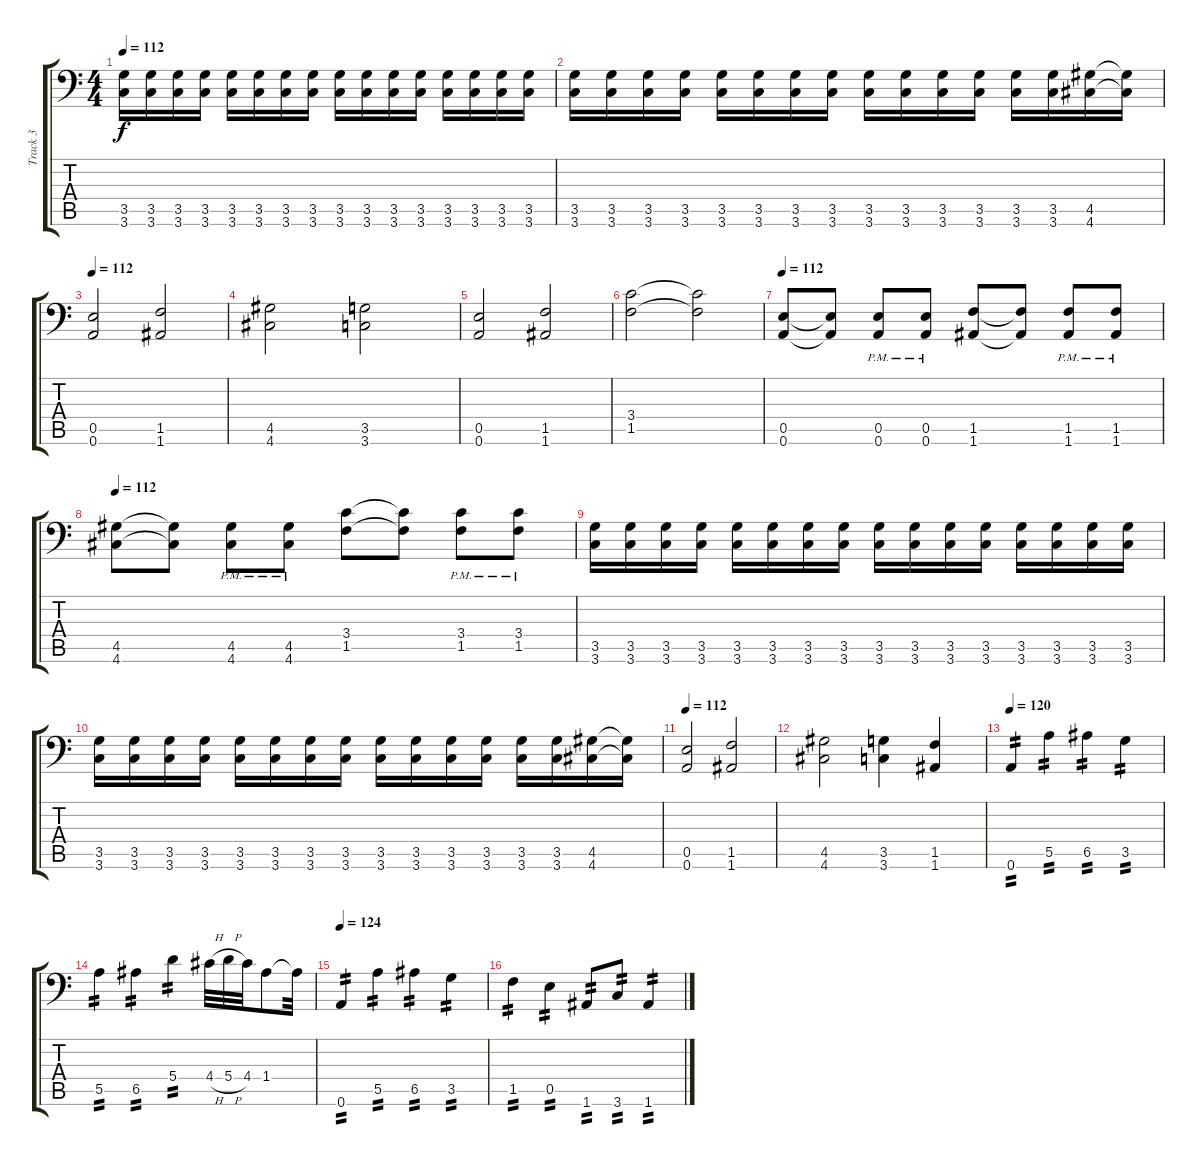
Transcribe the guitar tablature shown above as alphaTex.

\track ("Track 3" "Track 3") {instrument overdrivenguitar}
\staff {score tabs}
\tuning (B3 Gb3 D3 A2 E2 A1) {hide}
\ts (4 4)
\tempo 112
\clef f4
\ks c
(3.5 3.6).16{dy f} (3.5 3.6).16 (3.5 3.6).16 (3.5 3.6).16 (3.5 3.6).16 (3.5 3.6).16 (3.5 3.6).16 (3.5 3.6).16 (3.5 3.6).16 (3.5 3.6).16 (3.5 3.6).16 (3.5 3.6).16 (3.5 3.6).16 (3.5 3.6).16 (3.5 3.6).16 (3.5 3.6).16 |
(3.5 3.6).16 (3.5 3.6).16 (3.5 3.6).16 (3.5 3.6).16 (3.5 3.6).16 (3.5 3.6).16 (3.5 3.6).16 (3.5 3.6).16 (3.5 3.6).16 (3.5 3.6).16 (3.5 3.6).16 (3.5 3.6).16 (3.5 3.6).16 (3.5 3.6).16 (4.5 4.6).16 (4.5{t} 4.6{t}).16 |
\tempo 112
(0.5 0.6).2 (1.5 1.6).2 |
(4.5 4.6).2 (3.5 3.6).2 |
(0.5 0.6).2 (1.5 1.6).2 |
(3.4 1.5).2 (3.4{t} 1.5{t}).2 |
\tempo 112
(0.5 0.6).8 (0.5{t} 0.6{t}).8 (0.5{pm} 0.6{pm}).8 (0.5{pm} 0.6{pm}).8 (1.5 1.6).8 (1.5{t} 1.6{t}).8 (1.5{pm} 1.6{pm}).8 (1.5{pm} 1.6{pm}).8 |
\tempo 112
(4.5 4.6).8 (4.5{t} 4.6{t}).8 (4.5{pm} 4.6{pm}).8 (4.5{pm} 4.6{pm}).8 (3.4 1.5).8 (3.4{t} 1.5{t}).8 (3.4{pm} 1.5{pm}).8 (3.4{pm} 1.5{pm}).8 |
(3.5 3.6).16 (3.5 3.6).16 (3.5 3.6).16 (3.5 3.6).16 (3.5 3.6).16 (3.5 3.6).16 (3.5 3.6).16 (3.5 3.6).16 (3.5 3.6).16 (3.5 3.6).16 (3.5 3.6).16 (3.5 3.6).16 (3.5 3.6).16 (3.5 3.6).16 (3.5 3.6).16 (3.5 3.6).16 |
(3.5 3.6).16 (3.5 3.6).16 (3.5 3.6).16 (3.5 3.6).16 (3.5 3.6).16 (3.5 3.6).16 (3.5 3.6).16 (3.5 3.6).16 (3.5 3.6).16 (3.5 3.6).16 (3.5 3.6).16 (3.5 3.6).16 (3.5 3.6).16 (3.5 3.6).16 (4.5 4.6).16 (4.5{t} 4.6{t}).16 |
\tempo 112
(0.5 0.6).2 (1.5 1.6).2 |
(4.5 4.6).2 (3.5 3.6).4 (1.5 1.6).4 |
\tempo 120
0.6.4{tp 2} 5.5.4{tp 2} 6.5.4{tp 2} 3.5.4{tp 2} |
5.5.4{tp 2} 6.5.4{tp 2} 5.4.4{tp 2} 4.4{h}.32 5.4{h}.32 4.4.32 1.4.8 1.4{t}.32 |
\tempo 124
0.6.4{tp 2} 5.5.4{tp 2} 6.5.4{tp 2} 3.5.4{tp 2} |
1.5.4{tp 2} 0.5.4{tp 2} 1.6.8{tp 2} 3.6.8{tp 2} 1.6.4{tp 2}
